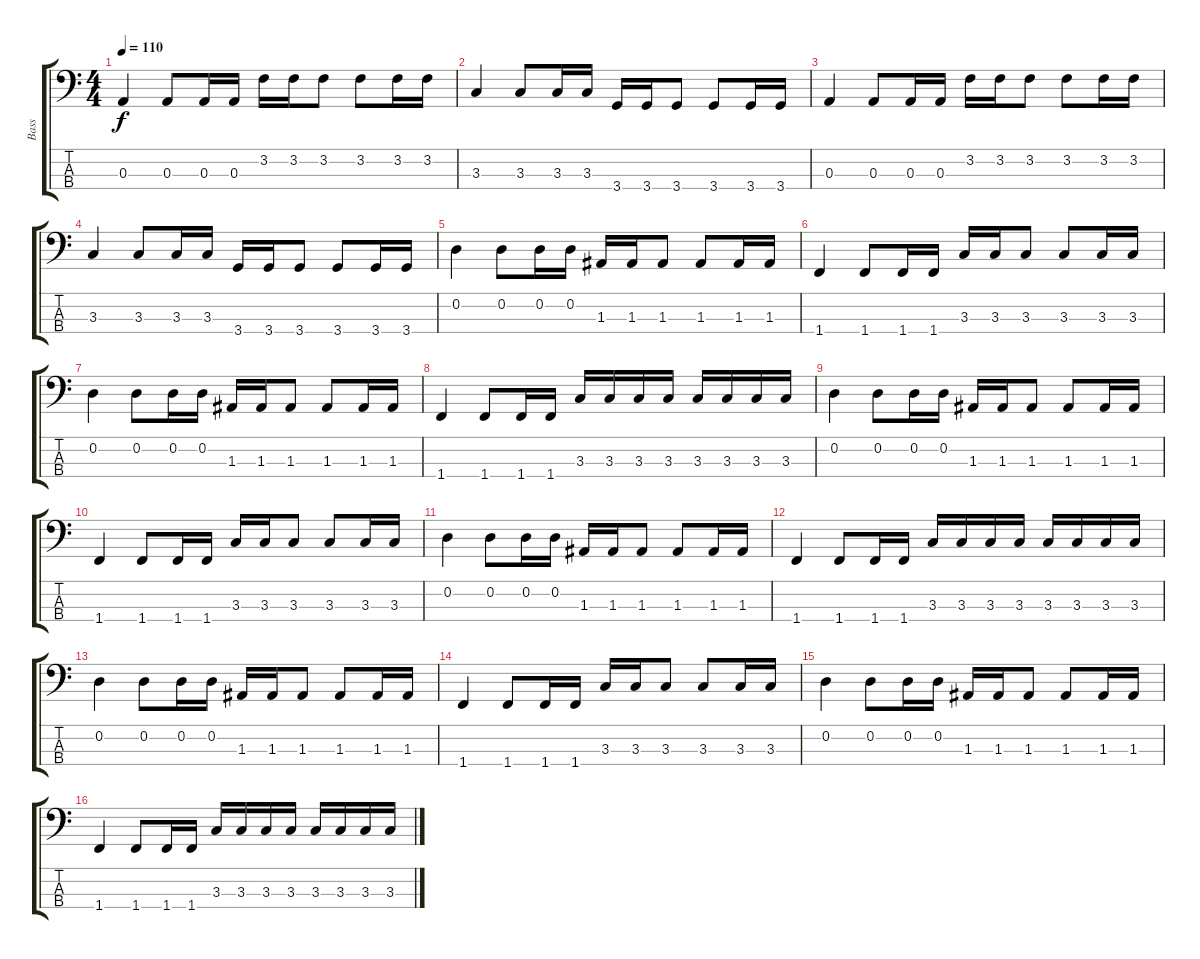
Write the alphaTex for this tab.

\track ("Bass" "Bass") {instrument electricbasspick}
\staff {score tabs}
\tuning (G2 D2 A1 E1) {hide}
\ts (4 4)
\tempo 110
\clef f4
\ks c
0.3.4{dy f} 0.3.8 0.3.16 0.3.16 3.2.16 3.2.16 3.2.8 3.2.8 3.2.16 3.2.16 |
3.3.4 3.3.8 3.3.16 3.3.16 3.4.16 3.4.16 3.4.8 3.4.8 3.4.16 3.4.16 |
0.3.4 0.3.8 0.3.16 0.3.16 3.2.16 3.2.16 3.2.8 3.2.8 3.2.16 3.2.16 |
3.3.4 3.3.8 3.3.16 3.3.16 3.4.16 3.4.16 3.4.8 3.4.8 3.4.16 3.4.16 |
0.2.4 0.2.8 0.2.16 0.2.16 1.3.16 1.3.16 1.3.8 1.3.8 1.3.16 1.3.16 |
1.4.4 1.4.8 1.4.16 1.4.16 3.3.16 3.3.16 3.3.8 3.3.8 3.3.16 3.3.16 |
0.2.4 0.2.8 0.2.16 0.2.16 1.3.16 1.3.16 1.3.8 1.3.8 1.3.16 1.3.16 |
1.4.4 1.4.8 1.4.16 1.4.16 3.3.16 3.3.16 3.3.16 3.3.16 3.3.16 3.3.16 3.3.16 3.3.16 |
0.2.4 0.2.8 0.2.16 0.2.16 1.3.16 1.3.16 1.3.8 1.3.8 1.3.16 1.3.16 |
1.4.4 1.4.8 1.4.16 1.4.16 3.3.16 3.3.16 3.3.8 3.3.8 3.3.16 3.3.16 |
0.2.4 0.2.8 0.2.16 0.2.16 1.3.16 1.3.16 1.3.8 1.3.8 1.3.16 1.3.16 |
1.4.4 1.4.8 1.4.16 1.4.16 3.3.16 3.3.16 3.3.16 3.3.16 3.3.16 3.3.16 3.3.16 3.3.16 |
0.2.4 0.2.8 0.2.16 0.2.16 1.3.16 1.3.16 1.3.8 1.3.8 1.3.16 1.3.16 |
1.4.4 1.4.8 1.4.16 1.4.16 3.3.16 3.3.16 3.3.8 3.3.8 3.3.16 3.3.16 |
0.2.4 0.2.8 0.2.16 0.2.16 1.3.16 1.3.16 1.3.8 1.3.8 1.3.16 1.3.16 |
1.4.4 1.4.8 1.4.16 1.4.16 3.3.16 3.3.16 3.3.16 3.3.16 3.3.16 3.3.16 3.3.16 3.3.16
